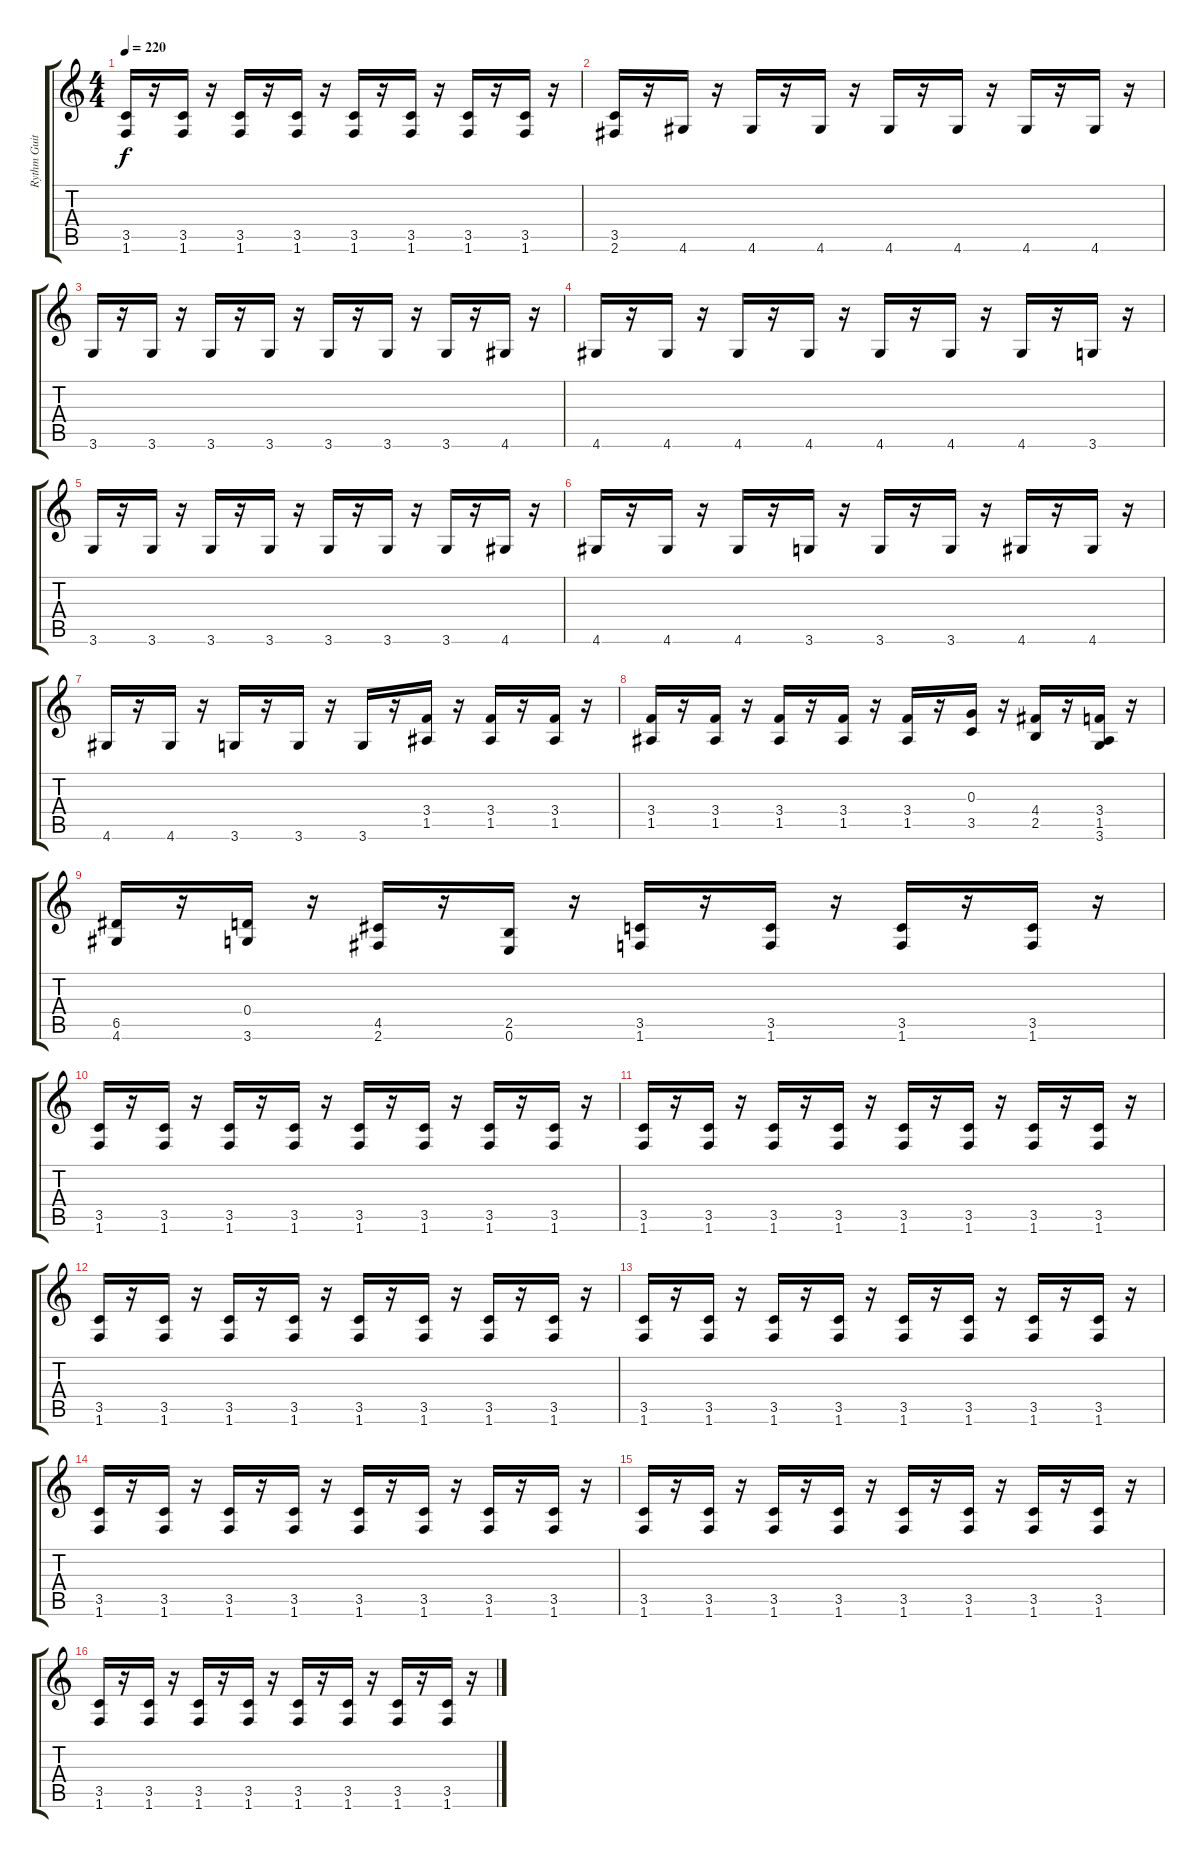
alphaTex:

\track ("Rythm Guitar " "Rythm Guit") {instrument distortionguitar}
\staff {score tabs}
\tuning (E4 B3 G3 D3 A2 E2) {hide}
\ts (4 4)
\tempo 220
\clef g2
\ks c
(3.5 1.6).16{dy f} r.16 (3.5 1.6).16 r.16 (3.5 1.6).16 r.16 (3.5 1.6).16 r.16 (3.5 1.6).16 r.16 (3.5 1.6).16 r.16 (3.5 1.6).16 r.16 (3.5 1.6).16 r.16 |
(3.5 2.6).16 r.16 4.6.16 r.16 4.6.16 r.16 4.6.16 r.16 4.6.16 r.16 4.6.16 r.16 4.6.16 r.16 4.6.16 r.16 |
3.6.16 r.16 3.6.16 r.16 3.6.16 r.16 3.6.16 r.16 3.6.16 r.16 3.6.16 r.16 3.6.16 r.16 4.6.16 r.16 |
4.6.16 r.16 4.6.16 r.16 4.6.16 r.16 4.6.16 r.16 4.6.16 r.16 4.6.16 r.16 4.6.16 r.16 3.6.16 r.16 |
3.6.16 r.16 3.6.16 r.16 3.6.16 r.16 3.6.16 r.16 3.6.16 r.16 3.6.16 r.16 3.6.16 r.16 4.6.16 r.16 |
4.6.16 r.16 4.6.16 r.16 4.6.16 r.16 3.6.16 r.16 3.6.16 r.16 3.6.16 r.16 4.6.16 r.16 4.6.16 r.16 |
4.6.16 r.16 4.6.16 r.16 3.6.16 r.16 3.6.16 r.16 3.6.16 r.16 (3.4 1.5).16 r.16 (3.4 1.5).16 r.16 (3.4 1.5).16 r.16 |
(3.4 1.5).16 r.16 (3.4 1.5).16 r.16 (3.4 1.5).16 r.16 (3.4 1.5).16 r.16 (3.4 1.5).16 r.16 (0.3 3.5).16 r.16 (4.4 2.5).16 r.16 (3.4 1.5 3.6).16 r.16 |
(6.5 4.6).16 r.16 (0.4 3.6).16 r.16 (4.5 2.6).16 r.16 (2.5 0.6).16 r.16 (3.5 1.6).16 r.16 (3.5 1.6).16 r.16 (3.5 1.6).16 r.16 (3.5 1.6).16 r.16 |
(3.5 1.6).16 r.16 (3.5 1.6).16 r.16 (3.5 1.6).16 r.16 (3.5 1.6).16 r.16 (3.5 1.6).16 r.16 (3.5 1.6).16 r.16 (3.5 1.6).16 r.16 (3.5 1.6).16 r.16 |
(3.5 1.6).16 r.16 (3.5 1.6).16 r.16 (3.5 1.6).16 r.16 (3.5 1.6).16 r.16 (3.5 1.6).16 r.16 (3.5 1.6).16 r.16 (3.5 1.6).16 r.16 (3.5 1.6).16 r.16 |
(3.5 1.6).16 r.16 (3.5 1.6).16 r.16 (3.5 1.6).16 r.16 (3.5 1.6).16 r.16 (3.5 1.6).16 r.16 (3.5 1.6).16 r.16 (3.5 1.6).16 r.16 (3.5 1.6).16 r.16 |
(3.5 1.6).16 r.16 (3.5 1.6).16 r.16 (3.5 1.6).16 r.16 (3.5 1.6).16 r.16 (3.5 1.6).16 r.16 (3.5 1.6).16 r.16 (3.5 1.6).16 r.16 (3.5 1.6).16 r.16 |
(3.5 1.6).16 r.16 (3.5 1.6).16 r.16 (3.5 1.6).16 r.16 (3.5 1.6).16 r.16 (3.5 1.6).16 r.16 (3.5 1.6).16 r.16 (3.5 1.6).16 r.16 (3.5 1.6).16 r.16 |
(3.5 1.6).16 r.16 (3.5 1.6).16 r.16 (3.5 1.6).16 r.16 (3.5 1.6).16 r.16 (3.5 1.6).16 r.16 (3.5 1.6).16 r.16 (3.5 1.6).16 r.16 (3.5 1.6).16 r.16 |
(3.5 1.6).16 r.16 (3.5 1.6).16 r.16 (3.5 1.6).16 r.16 (3.5 1.6).16 r.16 (3.5 1.6).16 r.16 (3.5 1.6).16 r.16 (3.5 1.6).16 r.16 (3.5 1.6).16 r.16
